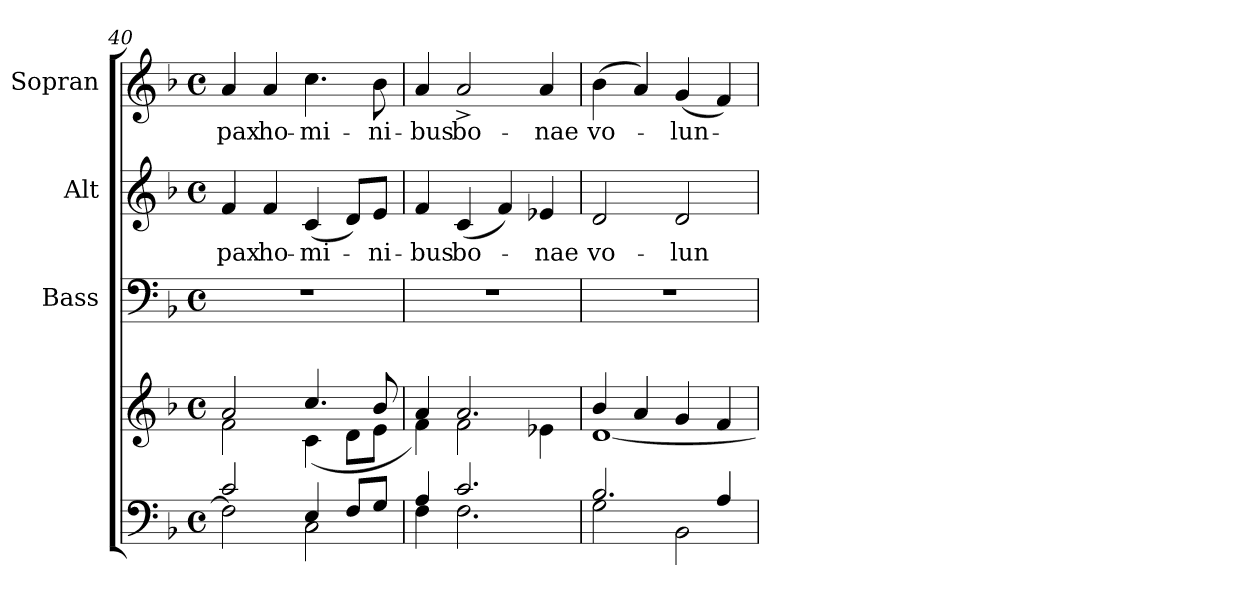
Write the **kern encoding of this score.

**kern	**kern	**kern	**kern	**text	**kern	**text
*part4	*part4	*part3	*part2	*part2	*part1	*part1
*staff5	*staff4	*staff3	*staff2	*staff2	*staff1	*staff1
*	*	*I"Bass	*I"Alt	*	*I"Sopran	*
*	*	*I'B.	*I'A.	*	*I'S.	*
*clefF4	*clefG2	*clefF4	*clefG2	*	*clefG2	*
*k[b-]	*k[b-]	*k[b-]	*k[b-]	*	*k[b-]	*
*F:	*F:	*F:	*F:	*	*F:	*
*M4/4	*M4/4	*M4/4	*M4/4	*	*M4/4	*
*met(c)	*met(c)	*met(c)	*met(c)	*	*met(c)	*
=40	=40	=40	=40	=40	=40	=40
*^	*^	*	*	*	*	*
!	!	!	!	!	!	!LO:LY:b	!	!LO:LY:b
2c/	2F\]	2a/	2f\	1r	4f/	pax	4a/	pax
!	!	!	!	!	!	!LO:LY:b	!	!LO:LY:b
.	.	.	.	.	4f/	ho-	4a/	ho-
!	!	!	!	!	!	!LO:LY:b	!	!LO:LY:b
4E/	2C\	4.cc/	(<4c\	.	(<4c/	-mi-	4.cc\	-mi-
8F/L	.	.	8d\L	.	8d/L)	.	.	.
!	!	!	!	!	!	!LO:LY:b	!	!LO:LY:b
8G/J	.	8b-/	8e\J	.	8e/J	-ni-	8b-\	-ni-
=41	=41	=41	=41	=41	=41	=41	=41	=41
!	!	!	!	!	!	!LO:LY:b	!	!LO:LY:b
4A/	4F\	4a/	4f\)	1r	4f/	-bus	4a/	-bus
!	!	!	!	!	!	!LO:LY:b	!	!LO:LY:b
2.c/	2.F\	2.a/	2f\	.	(<4c/	bo-	2a^>/	bo-
.	.	.	.	.	4f/)	.	.	.
!	!	!	!	!	!	!LO:LY:b	!	!LO:LY:b
.	.	.	4e-X\	.	4e-X/	-nae	4a/	-nae
=42	=42	=42	=42	=42	=42	=42	=42	=42
!	!	!	!	!	!	!LO:LY:b	!	!LO:LY:b
2.B-/	2G\	4b-/	[<1d	1r	2d/	vo-	(>4b-\	vo-
.	.	4a/	.	.	.	.	4a/)	.
!	!	!	!	!	!	!LO:LY:b	!	!LO:LY:b
.	2BB-\	4g/	.	.	2d/	-lun-	(<4g/	-lun-
4A/	.	4f/	.	.	.	.	4f/)	.
*v	*v	*	*	*	*	*	*	*
*	*v	*v	*	*	*	*	*
=	=	=	=	=	=	=
*-	*-	*-	*-	*-	*-	*-
